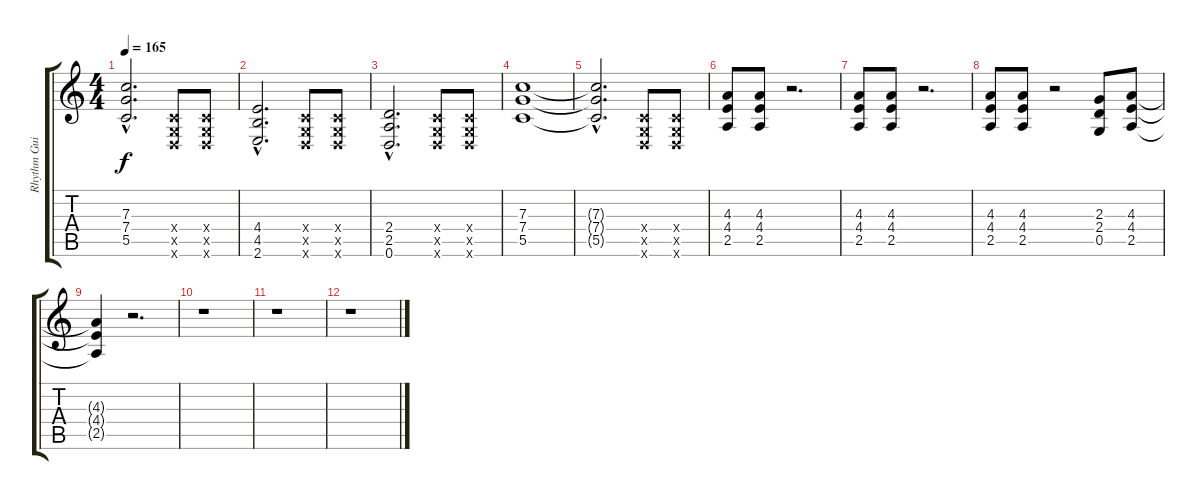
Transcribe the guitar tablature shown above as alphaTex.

\track ("Rhythm Guitar" "Rhythm Gui") {instrument distortionguitar}
\staff {score tabs}
\tuning (D4 A3 F3 C3 G2 D2) {hide}
\ts (4 4)
\tempo 165
\clef g2
\ks c
(7.3{hac t} 7.4{hac t} 5.5{hac t}).2{d dy f} (0.4{x} 0.5{x} 0.6{x}).8 (0.4{x} 0.5{x} 0.6{x}).8 |
(4.4{hac} 4.5{hac} 2.6{hac}).2{d} (0.4{x} 0.5{x} 0.6{x}).8 (0.4{x} 0.5{x} 0.6{x}).8 |
(2.4{hac} 2.5{hac} 0.6{hac}).2{d} (0.4{x} 0.5{x} 0.6{x}).8 (0.4{x} 0.5{x} 0.6{x}).8 |
(7.3 7.4 5.5).1 |
(7.3{hac t} 7.4{hac t} 5.5{hac t}).2{d} (0.4{x} 0.5{x} 0.6{x}).8 (0.4{x} 0.5{x} 0.6{x}).8 |
(4.3 4.4 2.5).8 (4.3 4.4 2.5).8 r.2{d} |
(4.3 4.4 2.5).8 (4.3 4.4 2.5).8 r.2{d} |
(4.3 4.4 2.5).8 (4.3 4.4 2.5).8 r.2 (2.3 2.4 0.5).8 (4.3 4.4 2.5).8 |
(4.3{t} 4.4{t} 2.5{t}).4 r.2{d} |
r.1 |
r.1 |
r.1
